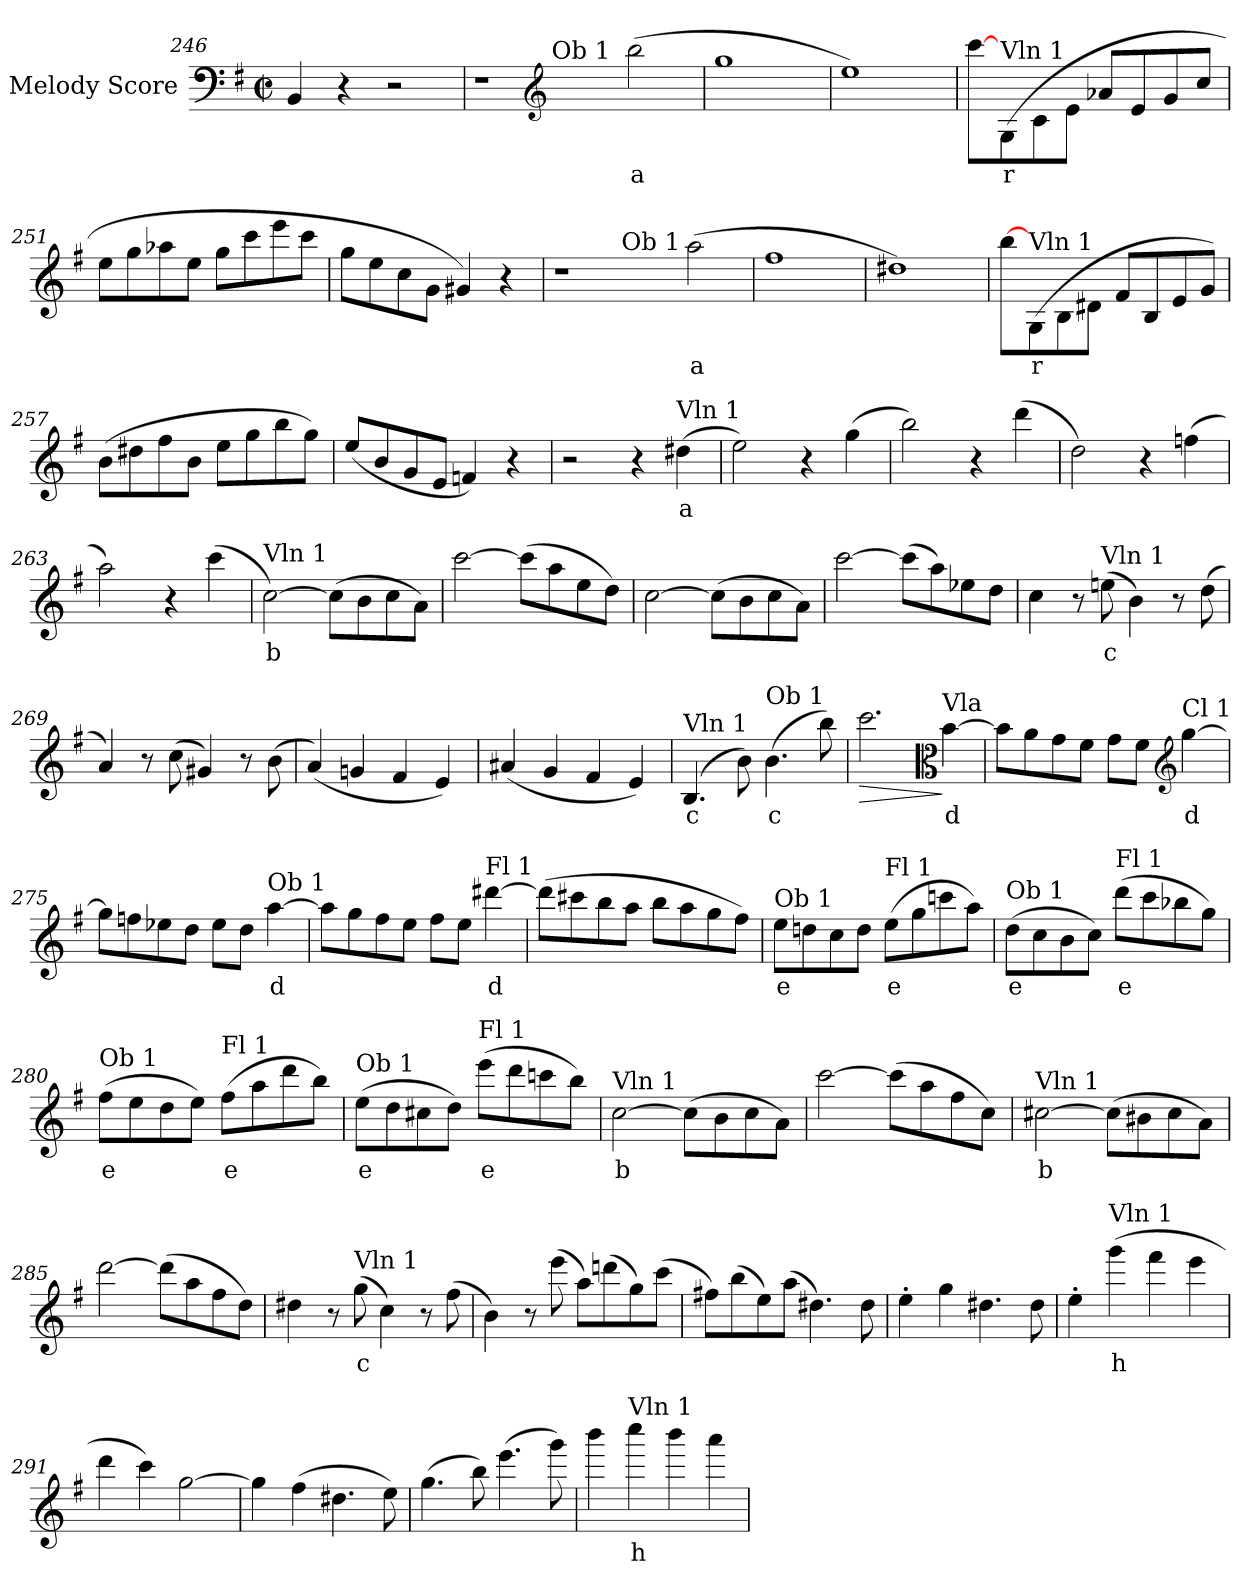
**kern	**text	**dynam
*part1	*part1	*part1
*staff1	*staff1	*staff1
*I"Melody Score	*	*
*clefF4	*	*
*k[f#]	*	*
*M2/2	*	*
*met(c|)	*	*
=246	=246	=246
4BB/	.	.
4r	.	.
2r	.	.
=247	=247	=247
*^	*	*
1r	2ryy	.	.
*clefG2	*	*	*
!	!LO:TX:a:t=Ob 1	!	!
.	1ryy	.	.
!	!	!LO:LY:b:color=#FF0000	!
(2bb\	.	a	.
*v	*v	*	*
=248	=248	=248
1gg	.	.
=249	=249	=249
1ee)	.	.
=250	=250	=250
[8ccc\L	.	.
!LO:TX:a:t=Vln 1	!	!
!	!LO:LY:b:color=#FF0000	!
(8G\	r	.
8c\	.	.
8e\J	.	.
8a-X/L	.	.
8e/	.	.
8g/	.	.
8cc/J	.	.
=251	=251	=251
8ee\L	.	.
8gg\	.	.
8aa-X\	.	.
8ee\J	.	.
8gg\L	.	.
8ccc\	.	.
8eee\	.	.
8ccc\J	.	.
=252	=252	=252
8gg\L	.	.
8ee\	.	.
8cc\	.	.
8g\J	.	.
4g#X/)	.	.
4r	.	.
=253	=253	=253
*^	*	*
1r	2ryy	.	.
!	!LO:TX:a:t=Ob 1	!	!
.	1ryy	.	.
!	!	!LO:LY:b:color=#FF0000	!
(2aa\	.	a	.
*v	*v	*	*
=254	=254	=254
1ff#	.	.
=255	=255	=255
1dd#X)	.	.
=256	=256	=256
[8bb\L	.	.
!LO:TX:a:t=Vln 1	!	!
!	!LO:LY:b:color=#FF0000	!
(8G\	r	.
8B\	.	.
8d#X\J	.	.
8f#/L	.	.
8B/	.	.
8e/	.	.
8g/J)	.	.
=257	=257	=257
(8b\L	.	.
8dd#X\	.	.
8ff#\	.	.
8b\J	.	.
8ee\L	.	.
8gg\	.	.
8bb\	.	.
8gg\J)	.	.
=258	=258	=258
(8ee/L	.	.
8b/	.	.
8g/	.	.
8e/J	.	.
4fn/)	.	.
4r	.	.
=259	=259	=259
2r	.	.
4r	.	.
!LO:TX:a:t=Vln 1	!	!
!	!LO:LY:b:color=#FF0000	!
(4dd#X\	a	.
=260	=260	=260
2ee\)	.	.
4r	.	.
(4gg\	.	.
=261	=261	=261
2bb\)	.	.
4r	.	.
(4ddd\	.	.
=262	=262	=262
2dd\)	.	.
4r	.	.
(4ffn\	.	.
=263	=263	=263
2aa\)	.	.
4r	.	.
(4ccc\	.	.
=264	=264	=264
!LO:TX:a:t=Vln 1	!	!
!	!LO:LY:b:color=#FF0000	!
[2cc\)	b	.
(8cc\L]	.	.
8b\	.	.
8cc\	.	.
8a\J)	.	.
=265	=265	=265
[2ccc\	.	.
(8ccc\L]	.	.
8aa\	.	.
8ee\	.	.
8dd\J)	.	.
=266	=266	=266
[2cc\	.	.
(8cc\L]	.	.
8b\	.	.
8cc\	.	.
8a\J)	.	.
=267	=267	=267
[2ccc\	.	.
(8ccc\L]	.	.
8aa\)	.	.
8ee-X\	.	.
8dd\J	.	.
=268	=268	=268
4cc\	.	.
8r	.	.
!LO:TX:a:t=Vln 1	!	!
!	!LO:LY:b:color=#FF0000	!
(8een\	c	.
4b\)	.	.
8r	.	.
(8dd\	.	.
=269	=269	=269
4a/)	.	.
8r	.	.
(8cc\	.	.
4g#X/)	.	.
8r	.	.
(8b\	.	.
=270	=270	=270
(4a/)	.	.
4gn/	.	.
4f#/	.	.
4e/)	.	.
=271	=271	=271
(4a#X/	.	.
4g/	.	.
4f#/	.	.
4e/)	.	.
=272	=272	=272
!LO:TX:a:t=Vln 1	!	!
!	!LO:LY:b:color=#FF0000	!
(4.B/	c	.
8b\)	.	.
!LO:TX:a:t=Ob 1	!	!
!	!LO:LY:b:color=#FF0000	!
(4.b\	c	.
8bb\)	.	.
=273	=273	=273
!	!	!LO:HP:b
2.ccc\	.	>
*clefC3	*	*
!LO:TX:a:t=Vla	!	!
!	!LO:LY:b:color=#FF0000	!
[4b\	d	]
=274	=274	=274
8b\L]	.	.
8a\	.	.
8g\	.	.
8f#\J	.	.
8g\L	.	.
8f#\J	.	.
*clefG2	*	*
!LO:TX:a:t=Cl 1	!	!
!	!LO:LY:b:color=#FF0000	!
[4gg\	d	.
=275	=275	=275
8gg\L]	.	.
8ff\	.	.
8ee-\	.	.
8dd\J	.	.
8ee-\L	.	.
8dd\J	.	.
!LO:TX:a:t=Ob 1	!	!
!	!LO:LY:b:color=#FF0000	!
[4aa\	d	.
=276	=276	=276
8aa\L]	.	.
8gg\	.	.
8ff#\	.	.
8ee\J	.	.
8ff#\L	.	.
8ee\J	.	.
!LO:TX:a:t=Fl 1	!	!
!	!LO:LY:b:color=#FF0000	!
[4ddd#X\	d	.
=277	=277	=277
(8ddd#\L]	.	.
8ccc#X\	.	.
8bb\	.	.
8aa\J	.	.
8bb\L	.	.
8aa\	.	.
8gg\	.	.
8ff#\J)	.	.
=278	=278	=278
!LO:TX:a:t=Ob 1	!	!
!	!LO:LY:b:color=#FF0000	!
8ee\L	e	.
8ddn\	.	.
8cc\	.	.
8dd\J	.	.
!LO:TX:a:t=Fl 1	!	!
!	!LO:LY:b:color=#FF0000	!
(8ee\L	e	.
8gg\	.	.
8cccn\	.	.
8aa\J)	.	.
=279	=279	=279
!LO:TX:a:t=Ob 1	!	!
!	!LO:LY:b:color=#FF0000	!
(8dd\L	e	.
8cc\	.	.
8b\	.	.
8cc\J)	.	.
!LO:TX:a:t=Fl 1	!	!
!	!LO:LY:b:color=#FF0000	!
(8ddd\L	e	.
8ccc\	.	.
8bb-X\	.	.
8gg\J)	.	.
=280	=280	=280
!LO:TX:a:t=Ob 1	!	!
!	!LO:LY:b:color=#FF0000	!
(8ff#\L	e	.
8ee\	.	.
8dd\	.	.
8ee\J)	.	.
!LO:TX:a:t=Fl 1	!	!
!	!LO:LY:b:color=#FF0000	!
(8ff#\L	e	.
8aa\	.	.
8ddd\	.	.
8bb\J)	.	.
=281	=281	=281
!LO:TX:a:t=Ob 1	!	!
!	!LO:LY:b:color=#FF0000	!
(8ee\L	e	.
8dd\	.	.
8cc#X\	.	.
8dd\J)	.	.
!LO:TX:a:t=Fl 1	!	!
!	!LO:LY:b:color=#FF0000	!
(8eee\L	e	.
8ddd\	.	.
8cccn\	.	.
8bb\J)	.	.
=282	=282	=282
!LO:TX:a:t=Vln 1	!	!
!	!LO:LY:b:color=#FF0000	!
[2cc\	b	.
(8cc\L]	.	.
8b\	.	.
8cc\	.	.
8a\J)	.	.
=283	=283	=283
[2ccc\	.	.
(8ccc\L]	.	.
8aa\	.	.
8ff#\	.	.
8cc\J)	.	.
=284	=284	=284
!LO:TX:a:t=Vln 1	!	!
!	!LO:LY:b:color=#FF0000	!
[2cc#X\	b	.
(8cc#\L]	.	.
8b#X\	.	.
8cc#\	.	.
8a\J)	.	.
=285	=285	=285
[2ddd\	.	.
(8ddd\L]	.	.
8aa\	.	.
8ff#\	.	.
8dd\J)	.	.
=286	=286	=286
4dd#X\	.	.
8r	.	.
!LO:TX:a:t=Vln 1	!	!
!	!LO:LY:b:color=#FF0000	!
(8gg\	c	.
4cc\)	.	.
8r	.	.
(8ff#\	.	.
=287	=287	=287
4b\)	.	.
8r	.	.
(8eee\	.	.
8aa\L)	.	.
(8dddn\	.	.
8gg\)	.	.
(8ccc\J	.	.
=288	=288	=288
8ff#X\L)	.	.
(8bb\	.	.
8ee\)	.	.
(8aa\J	.	.
4.dd#X\)	.	.
8dd#\	.	.
=289	=289	=289
4ee'\	.	.
4gg\	.	.
4.dd#X\	.	.
8dd#\	.	.
=290	=290	=290
4ee'\	.	.
!LO:TX:a:t=Vln 1	!	!
!	!LO:LY:b:color=#FF0000	!
(4ggg\	h	.
4fff#\	.	.
4eee\	.	.
=291	=291	=291
4ddd\	.	.
4ccc\)	.	.
[2gg\	.	.
=292	=292	=292
4gg\]	.	.
(4ff#\	.	.
4.dd#X\	.	.
8ee\)	.	.
=293	=293	=293
(4.gg\	.	.
8bb\)	.	.
(4.eee\	.	.
8ggg\)	.	.
=294	=294	=294
4bbb\	.	.
!LO:TX:a:t=Vln 1	!	!
!	!LO:LY:b:color=#FF0000	!
4cccc\	h	.
4bbb\	.	.
4aaa\	.	.
=	=	=
*-	*-	*-
